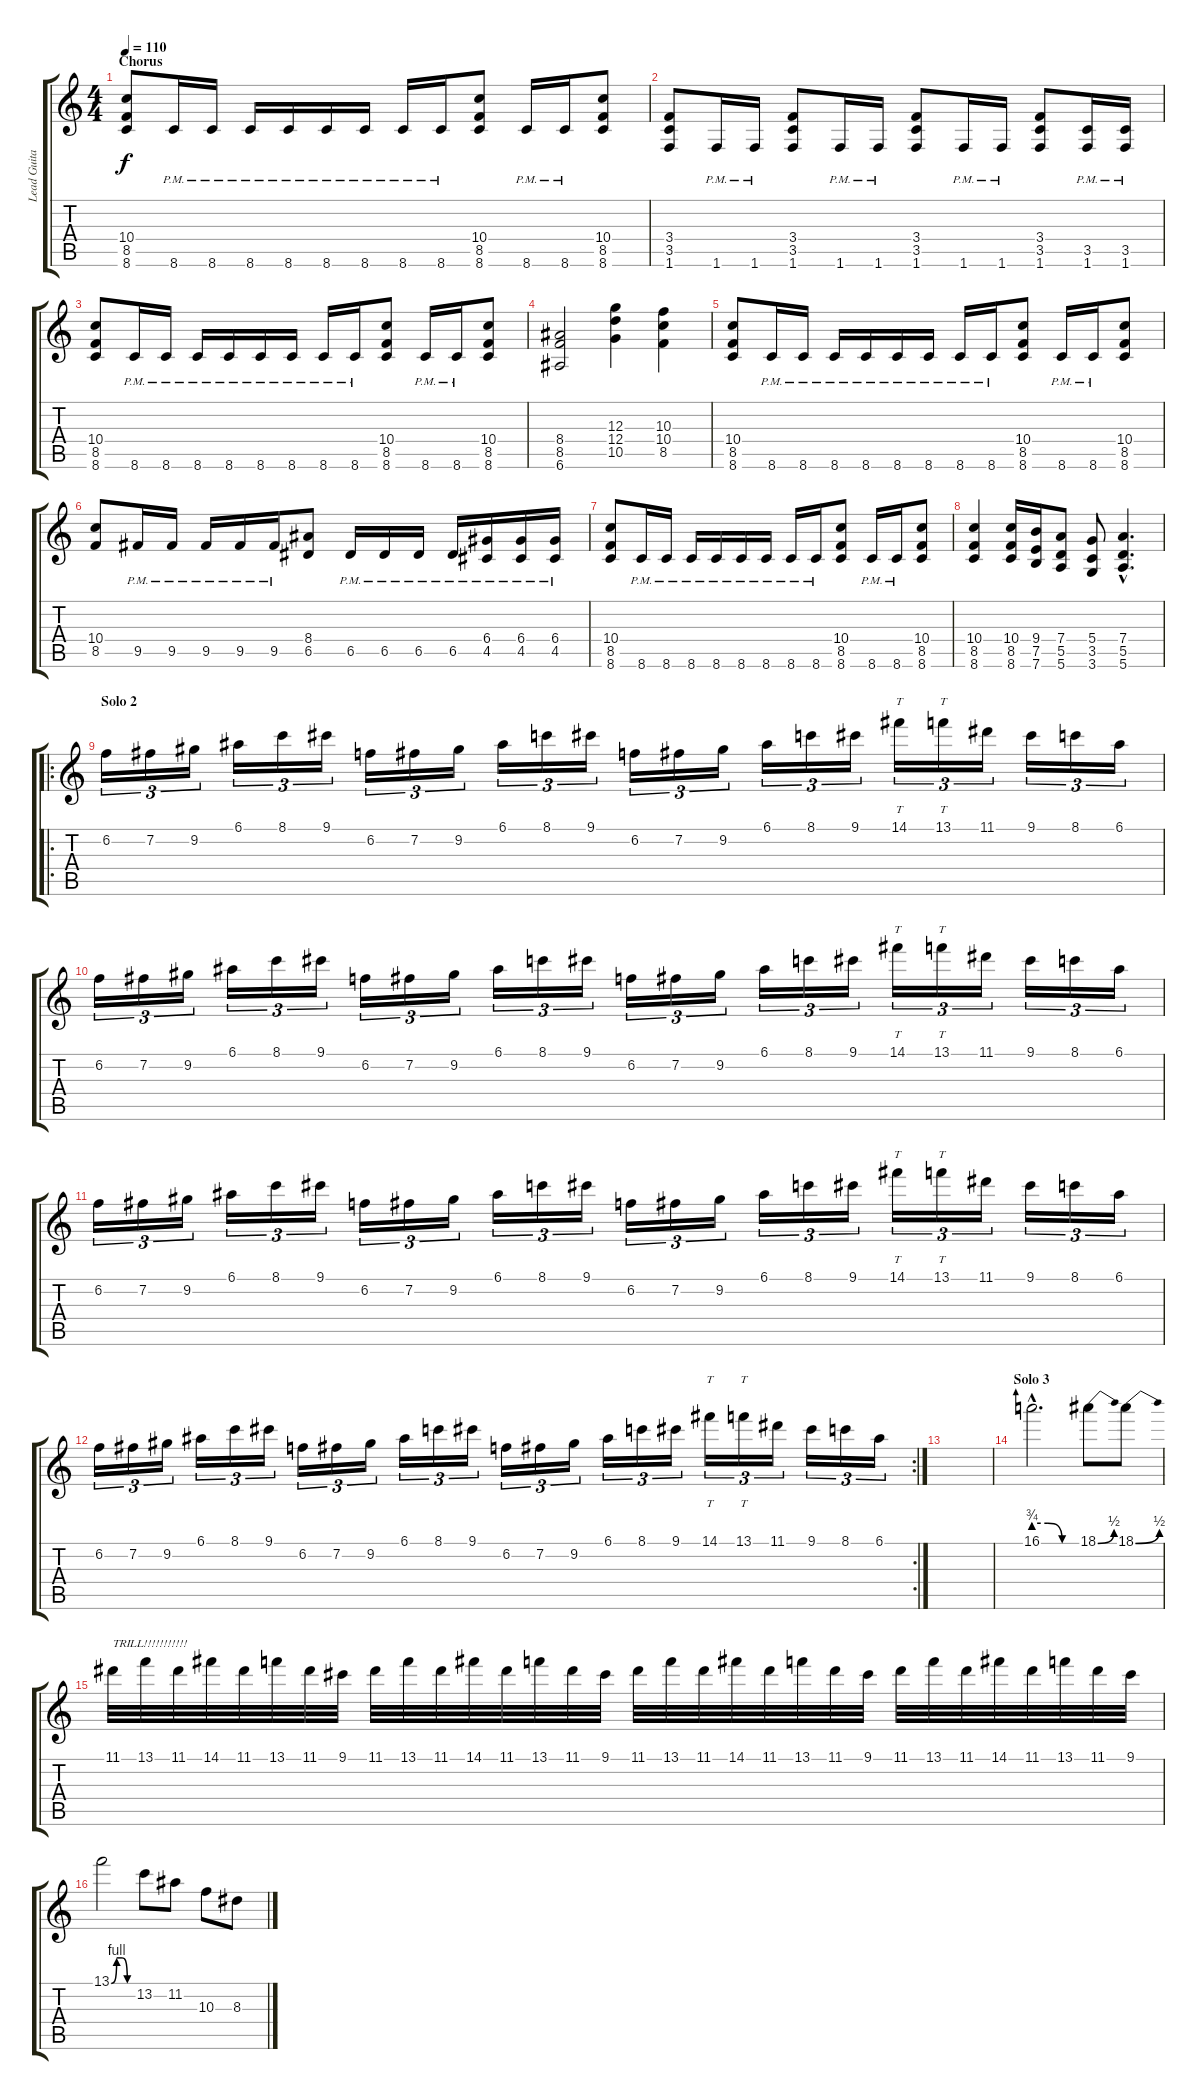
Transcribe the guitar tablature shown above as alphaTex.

\track ("Lead Guitar" "Lead Guita") {instrument distortionguitar}
\staff {score tabs}
\tuning (E4 B3 G3 D3 A2 E2) {hide}
\ts (4 4)
\section ("" "Chorus")
\tempo 110
\clef g2
\ks c
(10.4 8.5 8.6).8{dy f} 8.6{pm}.16 8.6{pm}.16 8.6{pm}.16 8.6{pm}.16 8.6{pm}.16 8.6{pm}.16 8.6{pm}.16 8.6{pm}.16 (10.4 8.5 8.6).8 8.6{pm}.16 8.6{pm}.16 (10.4 8.5 8.6).8 |
(3.4 3.5 1.6).8 1.6{pm}.16 1.6{pm}.16 (3.4 3.5 1.6).8 1.6{pm}.16 1.6{pm}.16 (3.4 3.5 1.6).8 1.6{pm}.16 1.6{pm}.16 (3.4 3.5 1.6).8 (3.5{pm} 1.6{pm}).16 (3.5{pm} 1.6{pm}).16 |
(10.4 8.5 8.6).8 8.6{pm}.16 8.6{pm}.16 8.6{pm}.16 8.6{pm}.16 8.6{pm}.16 8.6{pm}.16 8.6{pm}.16 8.6{pm}.16 (10.4 8.5 8.6).8 8.6{pm}.16 8.6{pm}.16 (10.4 8.5 8.6).8 |
(8.4 8.5 6.6).2 (12.3 12.4 10.5).4 (10.3 10.4 8.5).4 |
(10.4 8.5 8.6).8 8.6{pm}.16 8.6{pm}.16 8.6{pm}.16 8.6{pm}.16 8.6{pm}.16 8.6{pm}.16 8.6{pm}.16 8.6{pm}.16 (10.4 8.5 8.6).8 8.6{pm}.16 8.6{pm}.16 (10.4 8.5 8.6).8 |
(10.4 8.5).8 9.5{pm}.16 9.5{pm}.16 9.5{pm}.16 9.5{pm}.16 9.5{pm}.16 (8.4 6.5).8 6.5{pm}.16 6.5{pm}.16 6.5{pm}.16 6.5{pm}.16 (6.4{pm} 4.5{pm}).16 (6.4{pm} 4.5{pm}).16 (6.4{pm} 4.5{pm}).16 |
(10.4 8.5 8.6).8 8.6{pm}.16 8.6{pm}.16 8.6{pm}.16 8.6{pm}.16 8.6{pm}.16 8.6{pm}.16 8.6{pm}.16 8.6{pm}.16 (10.4 8.5 8.6).8 8.6{pm}.16 8.6{pm}.16 (10.4 8.5 8.6).8 |
(10.4 8.5 8.6).4 (10.4 8.5 8.6).16 (9.4 7.5 7.6).16 (7.4 5.5 5.6).8 (5.4 3.5 3.6).8 (7.4{hac} 5.5{hac} 5.6{hac}).4{d} |
\ro
\section ("" "Solo 2")
6.2.16{tu (3 2)} 7.2.16{tu (3 2)} 9.2.16{tu (3 2)} 6.1.16{tu (3 2)} 8.1.16{tu (3 2)} 9.1.16{tu (3 2)} 6.2.16{tu (3 2)} 7.2.16{tu (3 2)} 9.2.16{tu (3 2)} 6.1.16{tu (3 2)} 8.1.16{tu (3 2)} 9.1.16{tu (3 2)} 6.2.16{tu (3 2)} 7.2.16{tu (3 2)} 9.2.16{tu (3 2)} 6.1.16{tu (3 2)} 8.1.16{tu (3 2)} 9.1.16{tu (3 2)} 14.1.16{tt tu (3 2)} 13.1.16{tt tu (3 2)} 11.1.16{tu (3 2)} 9.1.16{tu (3 2)} 8.1.16{tu (3 2)} 6.1.16{tu (3 2)} |
6.2.16{tu (3 2)} 7.2.16{tu (3 2)} 9.2.16{tu (3 2)} 6.1.16{tu (3 2)} 8.1.16{tu (3 2)} 9.1.16{tu (3 2)} 6.2.16{tu (3 2)} 7.2.16{tu (3 2)} 9.2.16{tu (3 2)} 6.1.16{tu (3 2)} 8.1.16{tu (3 2)} 9.1.16{tu (3 2)} 6.2.16{tu (3 2)} 7.2.16{tu (3 2)} 9.2.16{tu (3 2)} 6.1.16{tu (3 2)} 8.1.16{tu (3 2)} 9.1.16{tu (3 2)} 14.1.16{tt tu (3 2)} 13.1.16{tt tu (3 2)} 11.1.16{tu (3 2)} 9.1.16{tu (3 2)} 8.1.16{tu (3 2)} 6.1.16{tu (3 2)} |
6.2.16{tu (3 2)} 7.2.16{tu (3 2)} 9.2.16{tu (3 2)} 6.1.16{tu (3 2)} 8.1.16{tu (3 2)} 9.1.16{tu (3 2)} 6.2.16{tu (3 2)} 7.2.16{tu (3 2)} 9.2.16{tu (3 2)} 6.1.16{tu (3 2)} 8.1.16{tu (3 2)} 9.1.16{tu (3 2)} 6.2.16{tu (3 2)} 7.2.16{tu (3 2)} 9.2.16{tu (3 2)} 6.1.16{tu (3 2)} 8.1.16{tu (3 2)} 9.1.16{tu (3 2)} 14.1.16{tt tu (3 2)} 13.1.16{tt tu (3 2)} 11.1.16{tu (3 2)} 9.1.16{tu (3 2)} 8.1.16{tu (3 2)} 6.1.16{tu (3 2)} |
\rc 2
6.2.16{tu (3 2)} 7.2.16{tu (3 2)} 9.2.16{tu (3 2)} 6.1.16{tu (3 2)} 8.1.16{tu (3 2)} 9.1.16{tu (3 2)} 6.2.16{tu (3 2)} 7.2.16{tu (3 2)} 9.2.16{tu (3 2)} 6.1.16{tu (3 2)} 8.1.16{tu (3 2)} 9.1.16{tu (3 2)} 6.2.16{tu (3 2)} 7.2.16{tu (3 2)} 9.2.16{tu (3 2)} 6.1.16{tu (3 2)} 8.1.16{tu (3 2)} 9.1.16{tu (3 2)} 14.1.16{tt tu (3 2)} 13.1.16{tt tu (3 2)} 11.1.16{tu (3 2)} 9.1.16{tu (3 2)} 8.1.16{tu (3 2)} 6.1.16{tu (3 2)} |
|
\section ("" "Solo 3")
16.1{be (custom 0 3 20 3 40 0 60 0) hac}.2{d} 18.1{be (bend 0 0 60 2)}.8 18.1{be (bend 0 0 60 2)}.8 |
11.1.32{txt "TRILL!!!!!!!!!!!"} 13.1.32 11.1.32 14.1.32 11.1.32 13.1.32 11.1.32 9.1.32 11.1.32 13.1.32 11.1.32 14.1.32 11.1.32 13.1.32 11.1.32 9.1.32 11.1.32 13.1.32 11.1.32 14.1.32 11.1.32 13.1.32 11.1.32 9.1.32 11.1.32 13.1.32 11.1.32 14.1.32 11.1.32 13.1.32 11.1.32 9.1.32 |
13.1{be (custom 0 0 15 4 30 4 45 0 60 0)}.2 13.2.8 11.2.8 10.3.8 8.3.8
